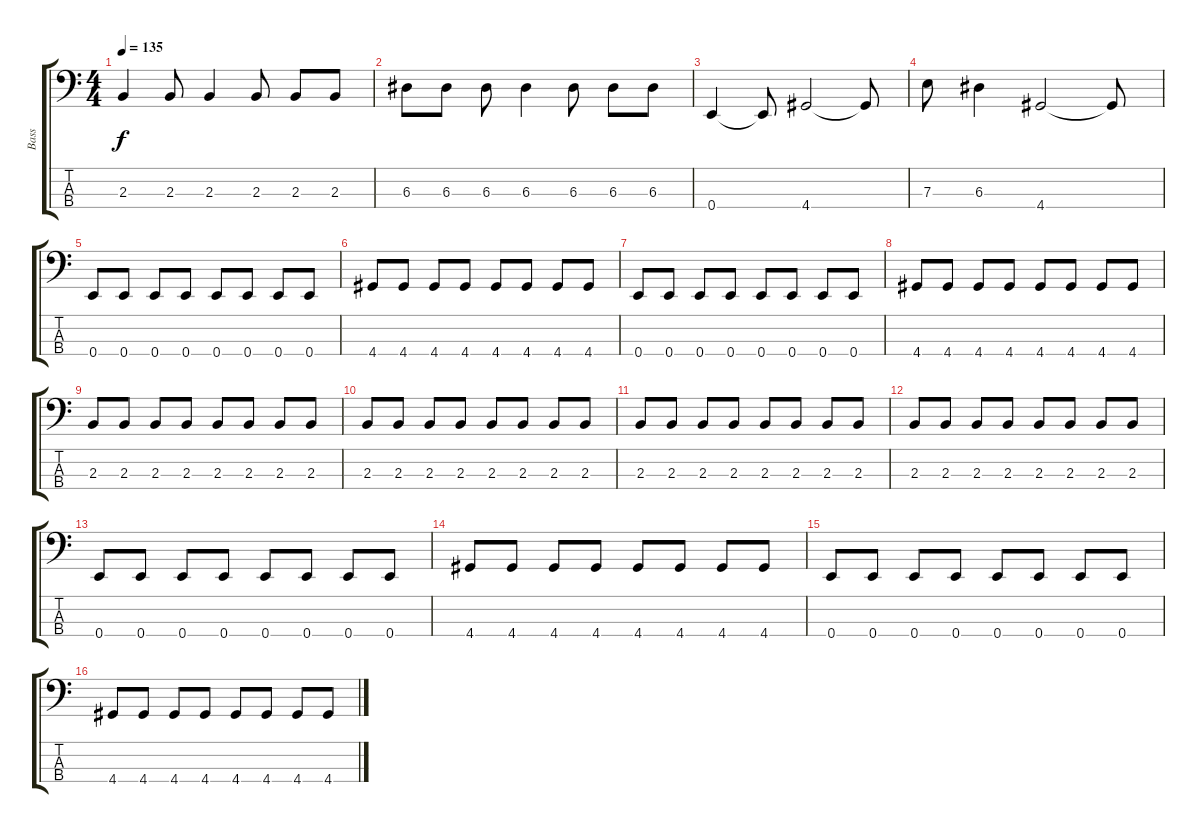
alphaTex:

\track ("Bass" "Bass") {instrument electricbassfinger}
\staff {score tabs}
\tuning (G2 D2 A1 E1) {hide}
\ts (4 4)
\tempo 135
\clef f4
\ks c
2.3.4{dy f} 2.3.8 2.3.4 2.3.8 2.3.8 2.3.8 |
6.3.8 6.3.8 6.3.8 6.3.4 6.3.8 6.3.8 6.3.8 |
0.4.4 0.4{t}.8 4.4.2 4.4{t}.8 |
7.3.8 6.3.4 4.4.2 4.4{t}.8 |
0.4.8 0.4.8 0.4.8 0.4.8 0.4.8 0.4.8 0.4.8 0.4.8 |
4.4.8 4.4.8 4.4.8 4.4.8 4.4.8 4.4.8 4.4.8 4.4.8 |
0.4.8 0.4.8 0.4.8 0.4.8 0.4.8 0.4.8 0.4.8 0.4.8 |
4.4.8 4.4.8 4.4.8 4.4.8 4.4.8 4.4.8 4.4.8 4.4.8 |
2.3.8 2.3.8 2.3.8 2.3.8 2.3.8 2.3.8 2.3.8 2.3.8 |
2.3.8 2.3.8 2.3.8 2.3.8 2.3.8 2.3.8 2.3.8 2.3.8 |
2.3.8 2.3.8 2.3.8 2.3.8 2.3.8 2.3.8 2.3.8 2.3.8 |
2.3.8 2.3.8 2.3.8 2.3.8 2.3.8 2.3.8 2.3.8 2.3.8 |
0.4.8 0.4.8 0.4.8 0.4.8 0.4.8 0.4.8 0.4.8 0.4.8 |
4.4.8 4.4.8 4.4.8 4.4.8 4.4.8 4.4.8 4.4.8 4.4.8 |
0.4.8 0.4.8 0.4.8 0.4.8 0.4.8 0.4.8 0.4.8 0.4.8 |
4.4.8 4.4.8 4.4.8 4.4.8 4.4.8 4.4.8 4.4.8 4.4.8
